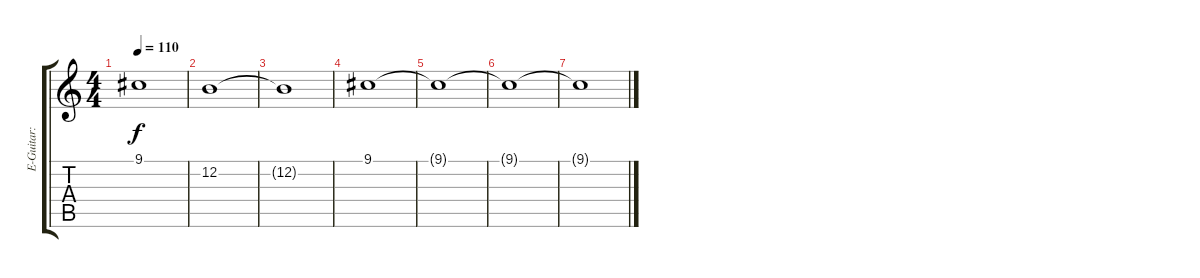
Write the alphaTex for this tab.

\track ("E-Guitar: \"Solos\"" "E-Guitar: ") {instrument accordion}
\staff {score tabs}
\tuning (E4 B3 G3 D3 A2 E2) {hide}
\ts (4 4)
\tempo 110
\clef g2
\ks c
9.1{t}.1{dy f} |
12.2.1 |
12.2{t}.1 |
9.1.1 |
9.1{t}.1{volume 0} |
9.1{t}.1 |
9.1{t}.1
